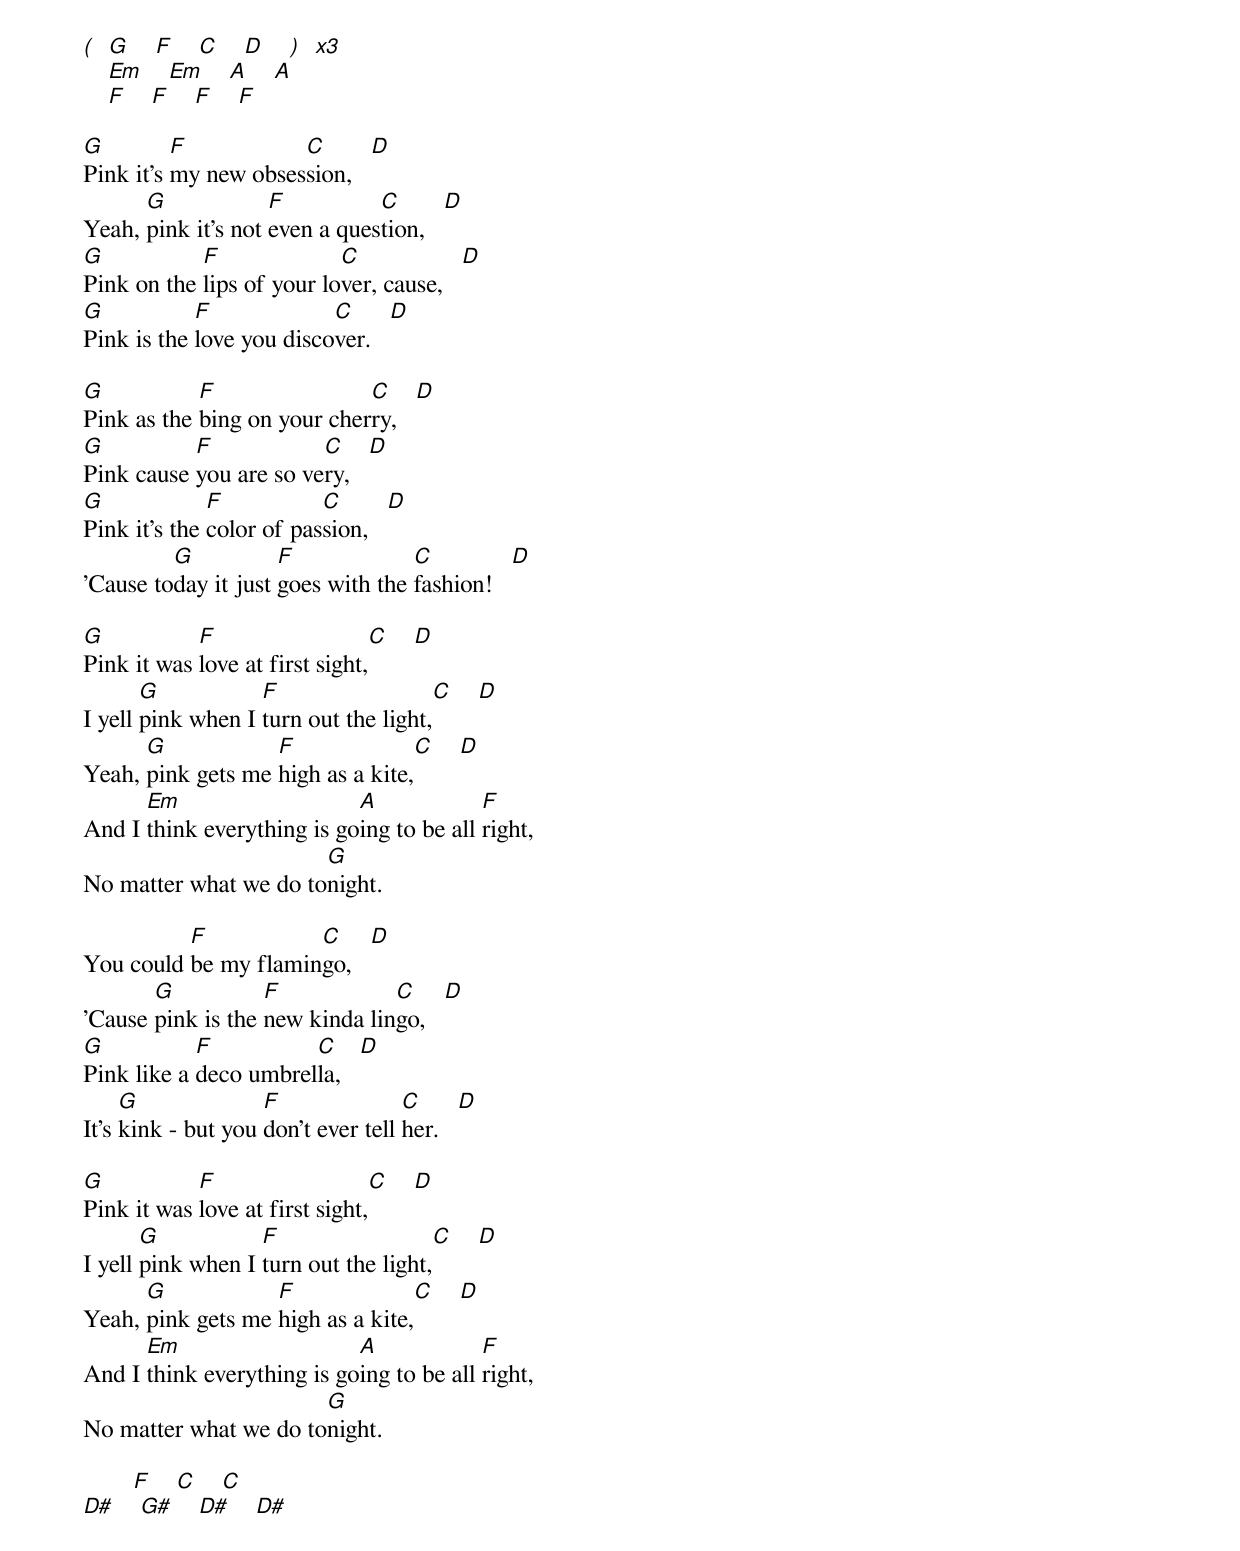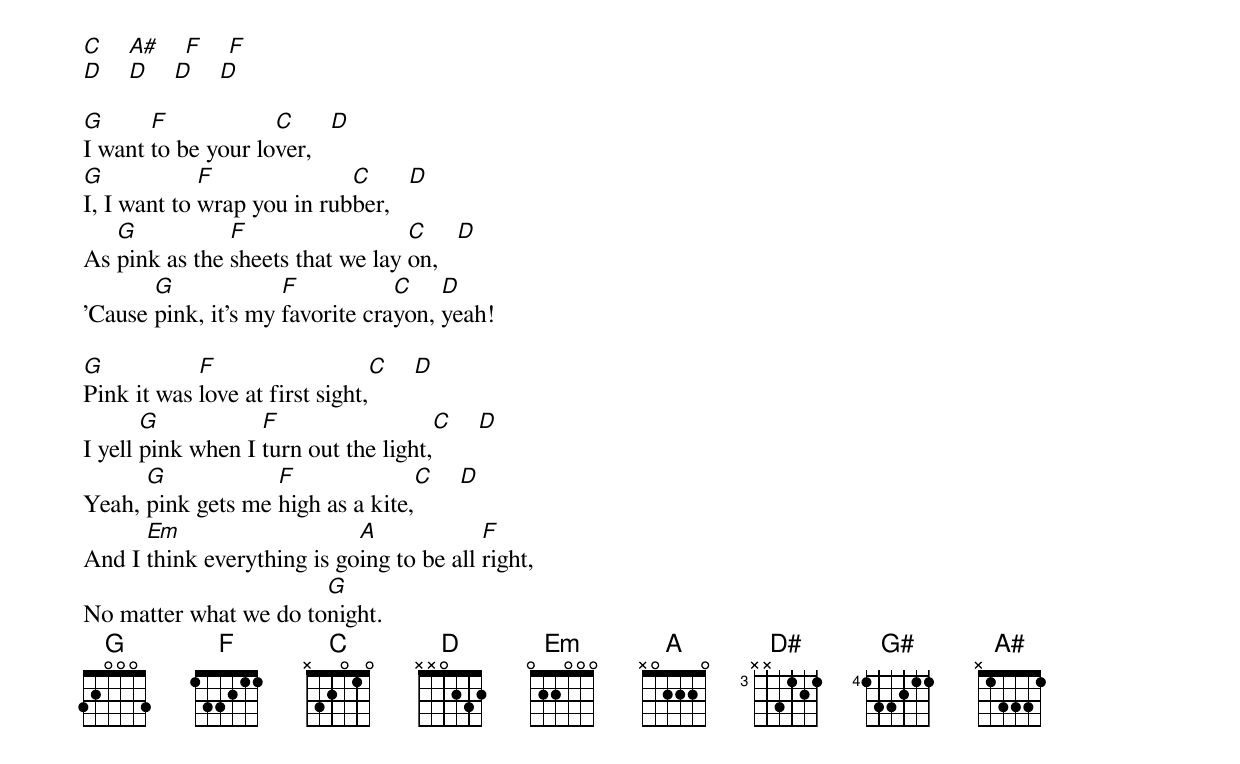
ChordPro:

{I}
[(]  [G]    [F]    [C]    [D]    [)]  [x3]
    [Em]    [Em]    [A]    [A]
    [F]    [F]    [F]    [F]

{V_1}
[G]Pink it's [F]my new obses[C]sion,   [D]
Yeah, [G]pink it's not [F]even a ques[C]tion,   [D]
[G]Pink on the [F]lips of your lo[C]ver, cause,   [D]
[G]Pink is the [F]love you disco[C]ver.   [D]

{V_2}
[G]Pink as the [F]bing on your cher[C]ry,   [D]
[G]Pink cause [F]you are so ve[C]ry,   [D]
[G]Pink it's the [F]color of pas[C]sion,   [D]
'Cause to[G]day it just [F]goes with the [C]fashion!   [D]

{C}
[G]Pink it was [F]love at first sight,[C]    [D]
I yell [G]pink when I [F]turn out the light,[C]    [D]
Yeah, [G]pink gets me [F]high as a kite,[C]    [D]
And I [Em]think everything is go[A]ing to be all [F]right,
No matter what we do to[G]night.

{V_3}
You could [F]be my flamin[C]go,   [D]
'Cause [G]pink is the [F]new kinda lin[C]go,   [D]
[G]Pink like a [F]deco umbrel[C]la,   [D]
It's [G]kink - but you [F]don't ever tell [C]her.   [D]

{C}
[G]Pink it was [F]love at first sight,[C]    [D]
I yell [G]pink when I [F]turn out the light,[C]    [D]
Yeah, [G]pink gets me [F]high as a kite,[C]    [D]
And I [Em]think everything is go[A]ing to be all [F]right,
No matter what we do to[G]night.

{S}
        [F]    [C]    [C]
[D#]    [G#]    [D#]    [D#]
[C]    [A#]    [F]    [F]
[D]    [D]    [D]    [D]

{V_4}
[G]I want [F]to be your lo[C]ver,   [D]
[G]I, I want to [F]wrap you in rub[C]ber,   [D]
As [G]pink as the [F]sheets that we lay [C]on,   [D]
'Cause [G]pink, it's my [F]favorite cra[C]yon, [D]yeah!

{C}
[G]Pink it was [F]love at first sight,[C]    [D]
I yell [G]pink when I [F]turn out the light,[C]    [D]
Yeah, [G]pink gets me [F]high as a kite,[C]    [D]
And I [Em]think everything is go[A]ing to be all [F]right,
No matter what we do to[G]night.
